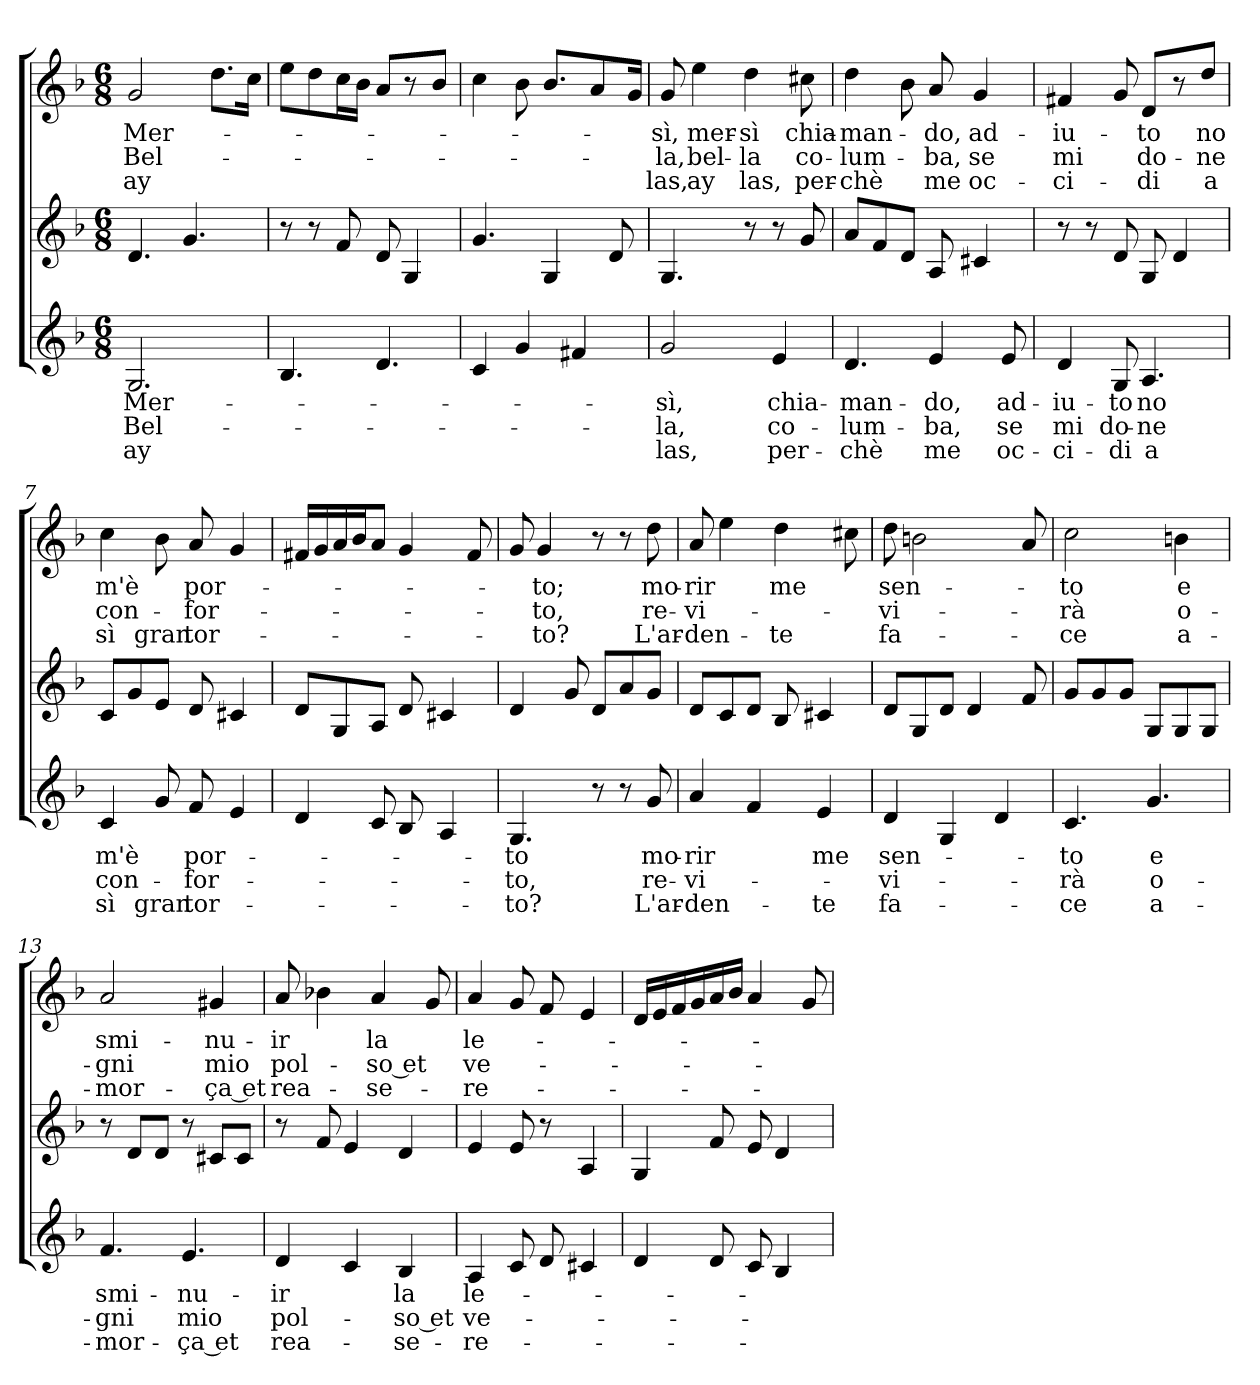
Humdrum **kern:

**kern	**text	**text	**text	**kern	**kern	**text	**text	**text
*part3	*part3	*part3	*part3	*part2	*part1	*part1	*part1	*part1
*staff3	*staff3	*staff3	*staff3	*staff2	*staff1	*staff1	*staff1	*staff1
*clefG2	*	*	*	*clefG2	*clefG2	*	*	*
*k[b-]	*	*	*	*k[b-]	*k[b-]	*	*	*
*F:	*	*	*	*F:	*F:	*	*	*
*M6/8	*	*	*	*M6/8	*M6/8	*	*	*
=1	=1	=1	=1	=1	=1	=1	=1	=1
!	!LO:LY:b	!LO:LY:b	!LO:LY:b	!	!	!LO:LY:b	!LO:LY:b	!LO:LY:b
2.G/	Mer-	Bel-	ay	4.d/	2g/	Mer-	Bel-	ay
.	.	.	.	4.g/	.	.	.	.
.	.	.	.	.	8.dd\L	.	.	.
.	.	.	.	.	16cc\Jk	.	.	.
=2	=2	=2	=2	=2	=2	=2	=2	=2
4.B-/	.	.	.	8r	8ee\L	.	.	.
.	.	.	.	8r	8dd\	.	.	.
.	.	.	.	8f/	16cc\L	.	.	.
.	.	.	.	.	16b-\JJ	.	.	.
4.d/	.	.	.	8d/	8a/L	.	.	.
.	.	.	.	4G/	8r	.	.	.
.	.	.	.	.	8b-/J	.	.	.
=3	=3	=3	=3	=3	=3	=3	=3	=3
4c/	.	.	.	4.g/	4cc\	.	.	.
4g/	.	.	.	.	8b-\	.	.	.
.	.	.	.	4G/	8.b-/L	.	.	.
4f#X/	.	.	.	.	.	.	.	.
.	.	.	.	.	8a/	.	.	.
.	.	.	.	8d/	.	.	.	.
.	.	.	.	.	16g/Jk	.	.	.
=4	=4	=4	=4	=4	=4	=4	=4	=4
!	!LO:LY:b	!LO:LY:b	!LO:LY:b	!	!	!LO:LY:b	!LO:LY:b	!LO:LY:b
2g/	-sì,	-la,	las,	4.G/	8g/	-sì,	-la,	las,
!	!	!	!	!	!	!LO:LY:b	!LO:LY:b	!LO:LY:b
.	.	.	.	.	4ee\	mer-	bel-	ay
!	!	!	!	!	!	!LO:LY:b	!LO:LY:b	!LO:LY:b
.	.	.	.	8r	4dd\	-sì	-la	las,
!	!LO:LY:b	!LO:LY:b	!LO:LY:b	!	!	!	!	!
4e/	chia-	co-	per-	8r	.	.	.	.
!	!	!	!	!	!	!LO:LY:b	!LO:LY:b	!LO:LY:b
.	.	.	.	8g/	8cc#X\	chia-	co-	per-
=5	=5	=5	=5	=5	=5	=5	=5	=5
!	!LO:LY:b	!LO:LY:b	!LO:LY:b	!	!	!LO:LY:b	!LO:LY:b	!LO:LY:b
4.d/	-man-	-lum-	-chè	8a/L	4dd\	-man-	-lum-	-chè
.	.	.	.	8f/	.	.	.	.
.	.	.	.	8d/J	8b-\	.	.	.
!	!LO:LY:b	!LO:LY:b	!LO:LY:b	!	!	!LO:LY:b	!LO:LY:b	!LO:LY:b
4e/	-do,	-ba,	me	8A/	8a/	-do,	-ba,	me
!	!	!	!	!	!	!LO:LY:b	!LO:LY:b	!LO:LY:b
.	.	.	.	4c#X/	4g/	ad-	se	oc-
!	!LO:LY:b	!LO:LY:b	!LO:LY:b	!	!	!	!	!
8e/	ad-	se	oc-	.	.	.	.	.
=6	=6	=6	=6	=6	=6	=6	=6	=6
!	!LO:LY:b	!LO:LY:b	!LO:LY:b	!	!	!LO:LY:b	!LO:LY:b	!LO:LY:b
4d/	-iu-	mi	-ci-	8r	4f#X/	-iu-	mi	-ci-
.	.	.	.	8r	.	.	.	.
!	!LO:LY:b	!LO:LY:b	!LO:LY:b	!	!	!	!	!
8G/	-to	do-	-di	8d/	8g/	.	.	.
!	!LO:LY:b	!LO:LY:b	!LO:LY:b	!	!	!LO:LY:b	!LO:LY:b	!LO:LY:b
4.A/	no	-ne	a	8G/	8d/L	-to	do-	-di
.	.	.	.	4d/	8r	.	.	.
!	!	!	!	!	!	!LO:LY:b	!LO:LY:b	!LO:LY:b
.	.	.	.	.	8dd/J	no	-ne	a
=7	=7	=7	=7	=7	=7	=7	=7	=7
!	!LO:LY:b	!LO:LY:b	!LO:LY:b	!	!	!LO:LY:b	!LO:LY:b	!LO:LY:b
4c/	m'è	con-	sì	8c/L	4cc\	m'è	con-	sì
.	.	.	.	8g/	.	.	.	.
!	!	!	!LO:LY:b	!	!	!	!	!LO:LY:b
8g/	.	.	gran	8e/J	8b-\	.	.	gran
!	!LO:LY:b	!LO:LY:b	!LO:LY:b	!	!	!LO:LY:b	!LO:LY:b	!LO:LY:b
8f/	por-	-for-	tor-	8d/	8a/	por-	-for-	tor-
4e/	.	.	.	4c#X/	4g/	.	.	.
!!LO:LB:g=z
=8	=8	=8	=8	=8	=8	=8	=8	=8
4d/	.	.	.	8d/L	16f#X/LL	.	.	.
.	.	.	.	.	16g/	.	.	.
.	.	.	.	8G/	16a/	.	.	.
.	.	.	.	.	16b-/J	.	.	.
8c/	.	.	.	8A/J	8a/J	.	.	.
8B-/	.	.	.	8d/	4g/	.	.	.
4A/	.	.	.	4c#X/	.	.	.	.
.	.	.	.	.	8f#/	.	.	.
=9	=9	=9	=9	=9	=9	=9	=9	=9
!	!LO:LY:b	!LO:LY:b	!LO:LY:b	!	!	!	!	!
4.G/	-to	-to,	-to?	4d/	8g/	.	.	.
!	!	!	!	!	!	!LO:LY:b	!LO:LY:b	!LO:LY:b
.	.	.	.	.	4g/	-to;	-to,	-to?
.	.	.	.	8g/	.	.	.	.
8r	.	.	.	8d/L	8r	.	.	.
8r	.	.	.	8a/	8r	.	.	.
!	!LO:LY:b	!LO:LY:b	!LO:LY:b	!	!	!LO:LY:b	!LO:LY:b	!LO:LY:b
8g/	mo-	re-	L'ar-	8g/J	8dd\	mo-	re-	L'ar-
=10	=10	=10	=10	=10	=10	=10	=10	=10
!	!LO:LY:b	!LO:LY:b	!LO:LY:b	!	!	!LO:LY:b	!LO:LY:b	!LO:LY:b
4a/	-rir	-vi-	-den-	8d/L	8a/	-rir	-vi-	-den-
.	.	.	.	8c/	4ee\	.	.	.
4f/	.	.	.	8d/J	.	.	.	.
!	!	!	!	!	!	!LO:LY:b	!	!LO:LY:b
.	.	.	.	8B-/	4dd\	me	.	-te
!	!LO:LY:b	!	!LO:LY:b	!	!	!	!	!
4e/	me	.	-te	4c#X/	.	.	.	.
.	.	.	.	.	8cc#X\	.	.	.
=11	=11	=11	=11	=11	=11	=11	=11	=11
!	!LO:LY:b	!LO:LY:b	!LO:LY:b	!	!	!LO:LY:b	!LO:LY:b	!LO:LY:b
4d/	sen-	-vi-	fa-	8d/L	8dd\	sen-	-vi-	fa-
.	.	.	.	8G/	2bn\	.	.	.
4G/	.	.	.	8d/J	.	.	.	.
.	.	.	.	4d/	.	.	.	.
4d/	.	.	.	.	.	.	.	.
.	.	.	.	8f/	8a/	.	.	.
=12	=12	=12	=12	=12	=12	=12	=12	=12
!	!LO:LY:b	!LO:LY:b	!LO:LY:b	!	!	!LO:LY:b	!LO:LY:b	!LO:LY:b
4.c/	-to	-rà	-ce	8g/L	2cc\	-to	-rà	-ce
.	.	.	.	8g/	.	.	.	.
.	.	.	.	8g/J	.	.	.	.
!	!LO:LY:b	!LO:LY:b	!LO:LY:b	!	!	!	!	!
4.g/	e	o-	a-	8G/L	.	.	.	.
!	!	!	!	!	!	!LO:LY:b	!LO:LY:b	!LO:LY:b
.	.	.	.	8G/	4bn\	e	o-	a-
.	.	.	.	8G/J	.	.	.	.
=13	=13	=13	=13	=13	=13	=13	=13	=13
!	!LO:LY:b	!LO:LY:b	!LO:LY:b	!	!	!LO:LY:b	!LO:LY:b	!LO:LY:b
4.f/	smi-	-gni	-mor-	8r	2a/	smi-	-gni	-mor-
.	.	.	.	8d/L	.	.	.	.
.	.	.	.	8d/J	.	.	.	.
!	!LO:LY:b	!LO:LY:b	!LO:LY:b	!	!	!	!	!
4.e/	-nu-	mio	-ça et	8r	.	.	.	.
!	!	!	!	!	!	!LO:LY:b	!LO:LY:b	!LO:LY:b
.	.	.	.	8c#X/L	4g#X/	-nu-	mio	-ça et
.	.	.	.	8c#/J	.	.	.	.
=14	=14	=14	=14	=14	=14	=14	=14	=14
!	!LO:LY:b	!LO:LY:b	!LO:LY:b	!	!	!LO:LY:b	!LO:LY:b	!LO:LY:b
4d/	-ir	pol-	rea-	8r	8a/	-ir	pol-	rea-
.	.	.	.	8f/	4b-X\	.	.	.
4c/	.	.	.	4e/	.	.	.	.
!	!	!	!	!	!	!LO:LY:b	!LO:LY:b	!LO:LY:b
.	.	.	.	.	4a/	la	-so et	-se-
!	!LO:LY:b	!LO:LY:b	!LO:LY:b	!	!	!	!	!
4B-/	la	-so et	-se-	4d/	.	.	.	.
.	.	.	.	.	8g/	.	.	.
!!LO:LB:g=z
=15	=15	=15	=15	=15	=15	=15	=15	=15
!	!LO:LY:b	!LO:LY:b	!LO:LY:b	!	!	!LO:LY:b	!LO:LY:b	!LO:LY:b
4A/	le-	ve-	-re-	4e/	4a/	le-	ve-	-re-
8c/	.	.	.	8e/	8g/	.	.	.
8d/	.	.	.	8r	8f/	.	.	.
4c#X/	.	.	.	4A/	4e/	.	.	.
=16	=16	=16	=16	=16	=16	=16	=16	=16
4d/	.	.	.	4G/	16d/LL	.	.	.
.	.	.	.	.	16e/	.	.	.
.	.	.	.	.	16f/	.	.	.
.	.	.	.	.	16g/	.	.	.
8d/	.	.	.	8f/	16a/	.	.	.
.	.	.	.	.	16b-/JJ	.	.	.
8c/	.	.	.	8e/	4a/	.	.	.
4B-/	.	.	.	4d/	.	.	.	.
.	.	.	.	.	8g/	.	.	.
=	=	=	=	=	=	=	=	=
*-	*-	*-	*-	*-	*-	*-	*-	*-
